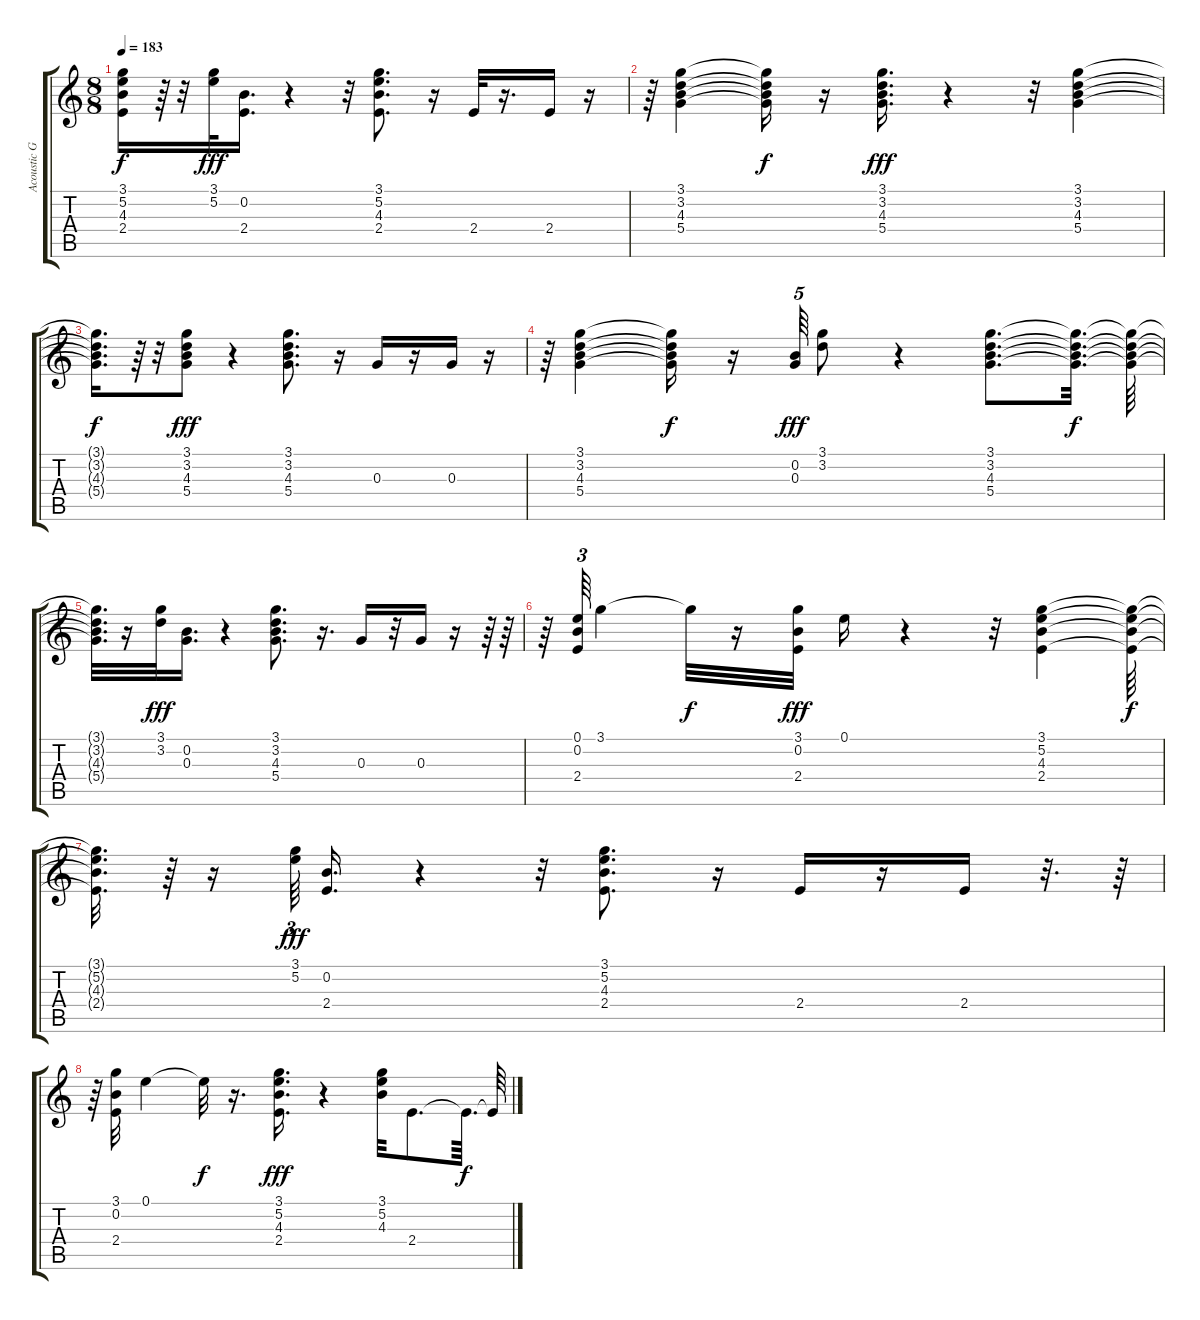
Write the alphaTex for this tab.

\track ("Acoustic Guitar" "Acoustic G") {instrument acousticguitarsteel}
\staff {score tabs}
\tuning (E4 B3 G3 D3 A2 E2) {hide}
\ts (8 8)
\tempo 183
\clef g2
\ks c
(3.1{t} 5.2{t} 4.3{t} 2.4{t}).16{dy f} r.64 r.32 (3.1 5.2).32{dy fff} (0.2 2.4).16{d} r.4 r.32 (3.1 5.2 4.3 2.4).8{d} r.16 2.4.32 r.16{d} 2.4.16 r.16 |
r.64 (3.1 3.2 4.3 5.4).4 (3.1{t} 3.2{t} 4.3{t} 5.4{t}).16{dy f} r.16 (3.1 3.2 4.3 5.4).16{d dy fff} r.4 r.32 (3.1 3.2 4.3 5.4).4 |
(3.1{t} 3.2{t} 4.3{t} 5.4{t}).16{d dy f} r.64 r.32 (3.1 3.2 4.3 5.4).8{dy fff} r.4 (3.1 3.2 4.3 5.4).8{d} r.16 0.3.16 r.16 0.3.16 r.16 |
r.64 (3.1 3.2 4.3 5.4).4 (3.1{t} 3.2{t} 4.3{t} 5.4{t}).16{dy f} r.16 (0.2 0.3).64{tu (5 4) dy fff} (3.1 3.2).8 r.4 (3.1 3.2 4.3 5.4).8{d} (3.1{t} 3.2{t} 4.3{t} 5.4{t}).32{d dy f} (3.1{t} 3.2{t} 4.3{t} 5.4{t}).64 |
(3.1{t} 3.2{t} 4.3{t} 5.4{t}).32{d} r.16 (3.1 3.2).32{dy fff} (0.2 0.3).16{d} r.4 (3.1 3.2 4.3 5.4).8{d} r.16{d} 0.3.16 r.32 0.3.16 r.16 r.64 r.64 |
r.64 (0.1 0.2 2.4).64{tu (3 2)} 3.1.4 3.1{t}.32{dy f} r.16 (3.1 0.2 2.4).32{dy fff} 0.1.16 r.4 r.32 (3.1 5.2 4.3 2.4).4 (3.1{t} 5.2{t} 4.3{t} 2.4{t}).64{dy f} |
(3.1{t} 5.2{t} 4.3{t} 2.4{t}).32{d} r.64 r.16 (3.1 5.2).64{tu (3 2) dy fff} (0.2 2.4).16{d} r.4 r.32 (3.1 5.2 4.3 2.4).8{d} r.16 2.4.16 r.16 2.4.16 r.32{d} r.64 |
r.64 (3.1 0.2 2.4).32 0.1.4 0.1{t}.32{dy f} r.16{d} (3.1 5.2 4.3 2.4).16{d dy fff} r.4 (3.1 5.2 4.3).32 2.4.8{d} 2.4{t}.64{d dy f} 2.4{t}.64
